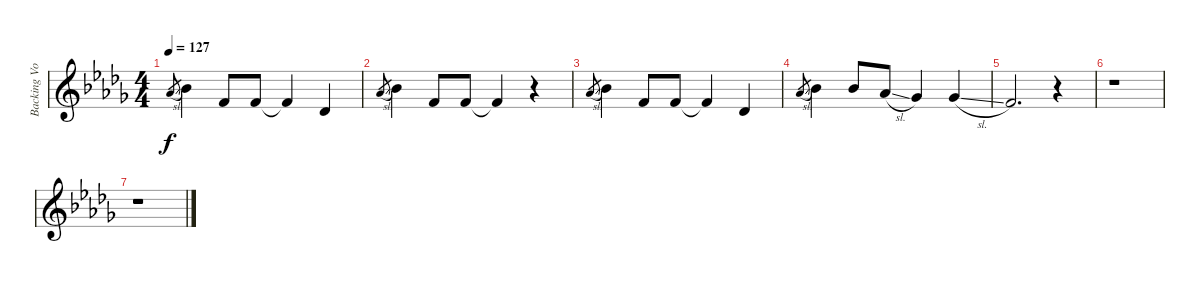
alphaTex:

\track ("Backing Vocals 5" "Backing Vo") {instrument lead6voice}
\staff {score}
\tuning (E4 B3 G3 D3 A2 E2) {hide}
\ts (4 4)
\tempo 127
\clef g2
\ks bbminor
4.1{sl}.8{gr dy f} 6.1.4 6.2.8 6.2.8 6.2{t}.4 6.3.4 |
4.1{sl}.8{gr} 6.1.4 6.2.8 6.2.8 6.2{t}.4 r.4 |
4.1{sl}.8{gr} 6.1.4 6.2.8 6.2.8 6.2{t}.4 6.3.4 |
4.1{sl}.8{gr} 6.1.4 6.1.8 4.1{sl}.8 2.1.4 7.2{sl}.4 |
6.2.2{d} r.4 |
r.1 |
r.1
